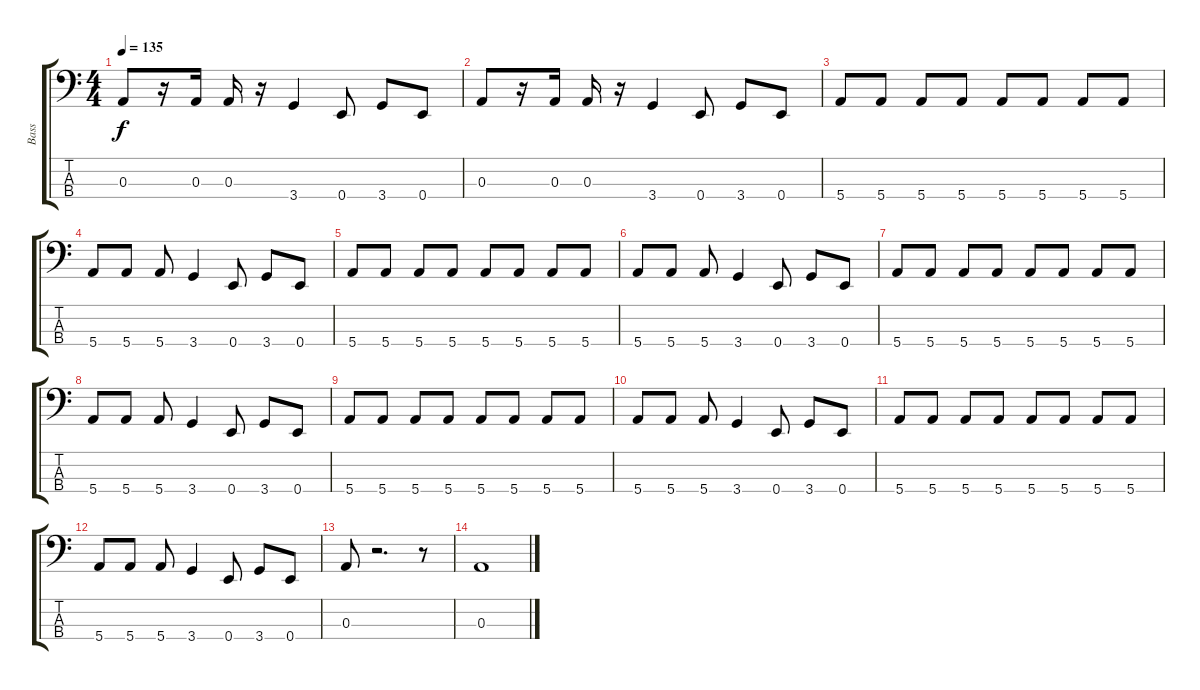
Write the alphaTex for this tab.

\track ("Bass" "Bass") {instrument electricbasspick}
\staff {score tabs}
\tuning (G2 D2 A1 E1) {hide}
\ts (4 4)
\tempo 135
\clef f4
\ks c
0.3.8{dy f} r.16 0.3.16 0.3.16 r.16 3.4.4 0.4.8 3.4.8 0.4.8 |
0.3.8 r.16 0.3.16 0.3.16 r.16 3.4.4 0.4.8 3.4.8 0.4.8 |
5.4.8 5.4.8 5.4.8 5.4.8 5.4.8 5.4.8 5.4.8 5.4.8 |
5.4.8 5.4.8 5.4.8 3.4.4 0.4.8 3.4.8 0.4.8 |
5.4.8 5.4.8 5.4.8 5.4.8 5.4.8 5.4.8 5.4.8 5.4.8 |
5.4.8 5.4.8 5.4.8 3.4.4 0.4.8 3.4.8 0.4.8 |
5.4.8 5.4.8 5.4.8 5.4.8 5.4.8 5.4.8 5.4.8 5.4.8 |
5.4.8 5.4.8 5.4.8 3.4.4 0.4.8 3.4.8 0.4.8 |
5.4.8 5.4.8 5.4.8 5.4.8 5.4.8 5.4.8 5.4.8 5.4.8 |
5.4.8 5.4.8 5.4.8 3.4.4 0.4.8 3.4.8 0.4.8 |
5.4.8 5.4.8 5.4.8 5.4.8 5.4.8 5.4.8 5.4.8 5.4.8 |
5.4.8 5.4.8 5.4.8 3.4.4 0.4.8 3.4.8 0.4.8 |
0.3.8 r.2{d} r.8 |
0.3.1
